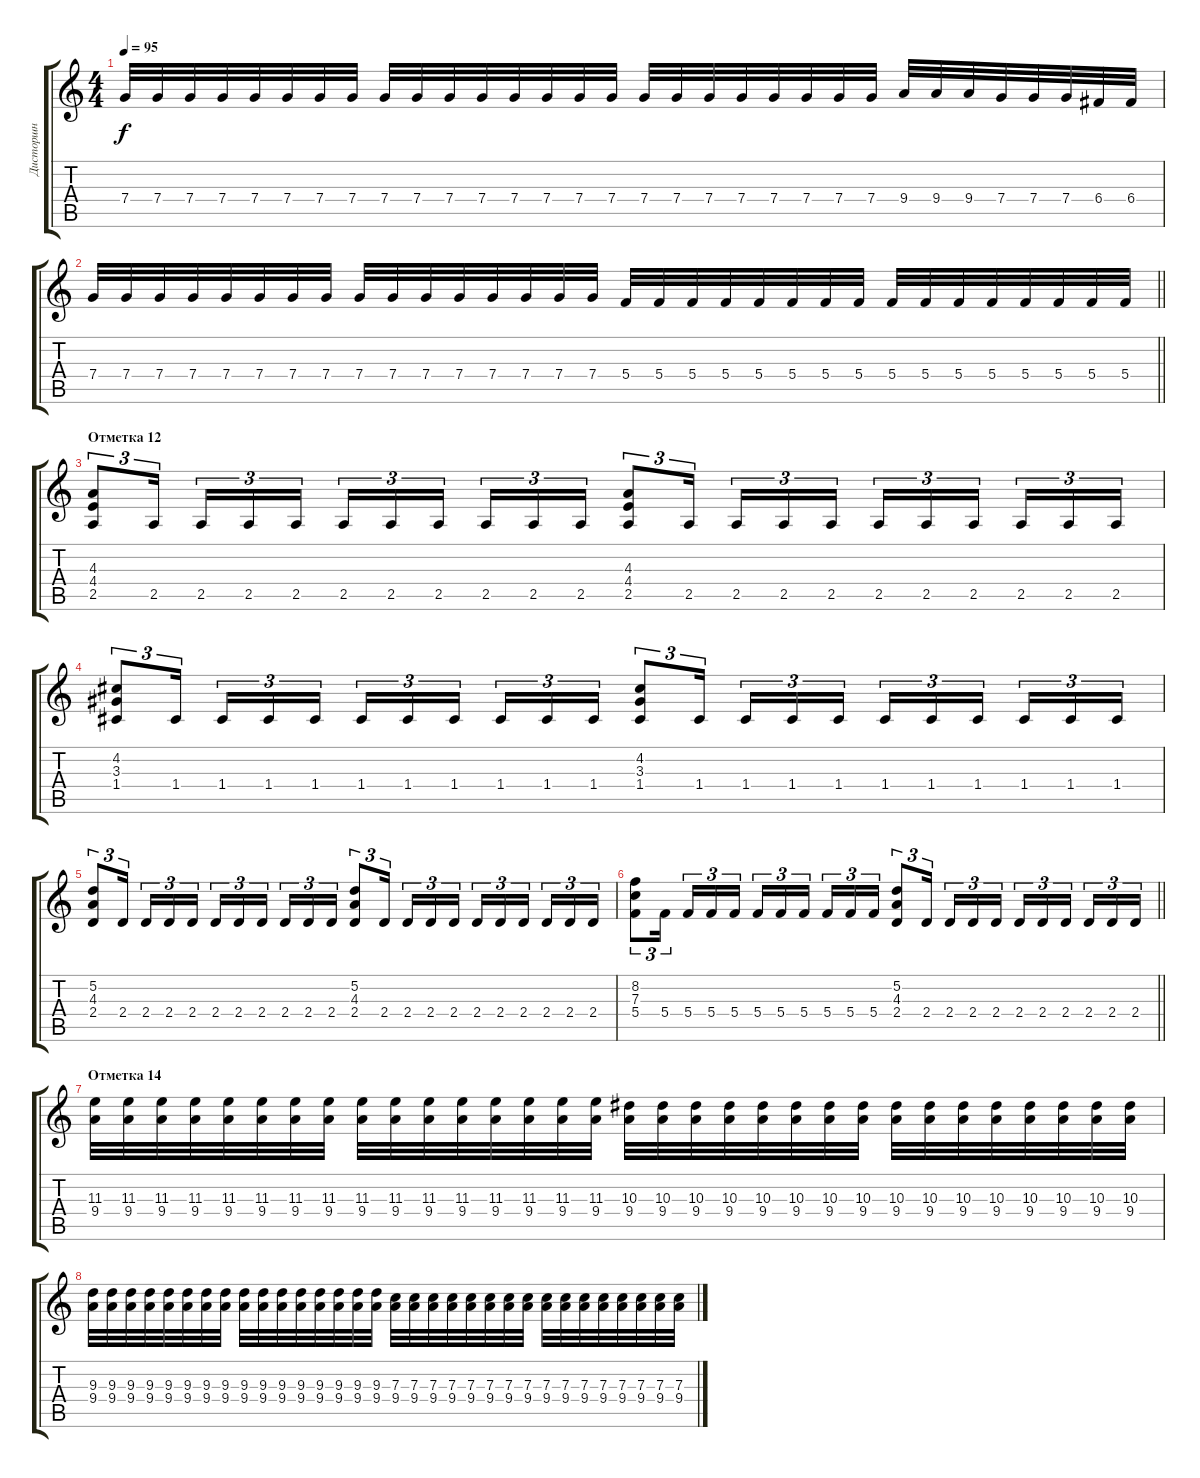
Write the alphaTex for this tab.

\track ("Дисторшн" "Дисторшн") {instrument distortionguitar}
\staff {score tabs}
\tuning (D4 A3 F3 C3 G2 D2) {hide}
\ts (4 4)
\tempo 95
\clef g2
\ks c
7.4.32{dy f} 7.4.32 7.4.32 7.4.32 7.4.32 7.4.32 7.4.32 7.4.32 7.4.32 7.4.32 7.4.32 7.4.32 7.4.32 7.4.32 7.4.32 7.4.32 7.4.32 7.4.32 7.4.32 7.4.32 7.4.32 7.4.32 7.4.32 7.4.32 9.4.32 9.4.32 9.4.32 7.4.32 7.4.32 7.4.32 6.4.32 6.4.32 |
\barLineRight lightlight
7.4.32 7.4.32 7.4.32 7.4.32 7.4.32 7.4.32 7.4.32 7.4.32 7.4.32 7.4.32 7.4.32 7.4.32 7.4.32 7.4.32 7.4.32 7.4.32 5.4.32 5.4.32 5.4.32 5.4.32 5.4.32 5.4.32 5.4.32 5.4.32 5.4.32 5.4.32 5.4.32 5.4.32 5.4.32 5.4.32 5.4.32 5.4.32 |
\section ("" "Отметка 12")
(4.3 4.4 2.5).8{tu (3 2)} 2.5.16{tu (3 2) beam splitsecondary} 2.5.16{tu (3 2)} 2.5.16{tu (3 2)} 2.5.16{tu (3 2)} 2.5.16{tu (3 2)} 2.5.16{tu (3 2)} 2.5.16{tu (3 2) beam splitsecondary} 2.5.16{tu (3 2)} 2.5.16{tu (3 2)} 2.5.16{tu (3 2)} (4.3 4.4 2.5).8{tu (3 2)} 2.5.16{tu (3 2) beam splitsecondary} 2.5.16{tu (3 2)} 2.5.16{tu (3 2)} 2.5.16{tu (3 2)} 2.5.16{tu (3 2)} 2.5.16{tu (3 2)} 2.5.16{tu (3 2) beam splitsecondary} 2.5.16{tu (3 2)} 2.5.16{tu (3 2)} 2.5.16{tu (3 2)} |
(4.2 3.3 1.4).8{tu (3 2)} 1.4.16{tu (3 2) beam splitsecondary} 1.4.16{tu (3 2)} 1.4.16{tu (3 2)} 1.4.16{tu (3 2)} 1.4.16{tu (3 2)} 1.4.16{tu (3 2)} 1.4.16{tu (3 2) beam splitsecondary} 1.4.16{tu (3 2)} 1.4.16{tu (3 2)} 1.4.16{tu (3 2)} (4.2 3.3 1.4).8{tu (3 2)} 1.4.16{tu (3 2) beam splitsecondary} 1.4.16{tu (3 2)} 1.4.16{tu (3 2)} 1.4.16{tu (3 2)} 1.4.16{tu (3 2)} 1.4.16{tu (3 2)} 1.4.16{tu (3 2) beam splitsecondary} 1.4.16{tu (3 2)} 1.4.16{tu (3 2)} 1.4.16{tu (3 2)} |
(5.2 4.3 2.4).8{tu (3 2)} 2.4.16{tu (3 2) beam splitsecondary} 2.4.16{tu (3 2)} 2.4.16{tu (3 2)} 2.4.16{tu (3 2)} 2.4.16{tu (3 2)} 2.4.16{tu (3 2)} 2.4.16{tu (3 2) beam splitsecondary} 2.4.16{tu (3 2)} 2.4.16{tu (3 2)} 2.4.16{tu (3 2)} (5.2 4.3 2.4).8{tu (3 2)} 2.4.16{tu (3 2) beam splitsecondary} 2.4.16{tu (3 2)} 2.4.16{tu (3 2)} 2.4.16{tu (3 2)} 2.4.16{tu (3 2)} 2.4.16{tu (3 2)} 2.4.16{tu (3 2) beam splitsecondary} 2.4.16{tu (3 2)} 2.4.16{tu (3 2)} 2.4.16{tu (3 2)} |
\barLineRight lightlight
(8.2 7.3 5.4).8{tu (3 2)} 5.4.16{tu (3 2) beam splitsecondary} 5.4.16{tu (3 2)} 5.4.16{tu (3 2)} 5.4.16{tu (3 2)} 5.4.16{tu (3 2)} 5.4.16{tu (3 2)} 5.4.16{tu (3 2) beam splitsecondary} 5.4.16{tu (3 2)} 5.4.16{tu (3 2)} 5.4.16{tu (3 2)} (5.2 4.3 2.4).8{tu (3 2)} 2.4.16{tu (3 2) beam splitsecondary} 2.4.16{tu (3 2)} 2.4.16{tu (3 2)} 2.4.16{tu (3 2)} 2.4.16{tu (3 2)} 2.4.16{tu (3 2)} 2.4.16{tu (3 2) beam splitsecondary} 2.4.16{tu (3 2)} 2.4.16{tu (3 2)} 2.4.16{tu (3 2)} |
\section ("" "Отметка 14")
(11.3 9.4).32 (11.3 9.4).32 (11.3 9.4).32 (11.3 9.4).32 (11.3 9.4).32 (11.3 9.4).32 (11.3 9.4).32 (11.3 9.4).32 (11.3 9.4).32 (11.3 9.4).32 (11.3 9.4).32 (11.3 9.4).32 (11.3 9.4).32 (11.3 9.4).32 (11.3 9.4).32 (11.3 9.4).32 (10.3 9.4).32 (10.3 9.4).32 (10.3 9.4).32 (10.3 9.4).32 (10.3 9.4).32 (10.3 9.4).32 (10.3 9.4).32 (10.3 9.4).32 (10.3 9.4).32 (10.3 9.4).32 (10.3 9.4).32 (10.3 9.4).32 (10.3 9.4).32 (10.3 9.4).32 (10.3 9.4).32 (10.3 9.4).32 |
(9.3 9.4).32 (9.3 9.4).32 (9.3 9.4).32 (9.3 9.4).32 (9.3 9.4).32 (9.3 9.4).32 (9.3 9.4).32 (9.3 9.4).32 (9.3 9.4).32 (9.3 9.4).32 (9.3 9.4).32 (9.3 9.4).32 (9.3 9.4).32 (9.3 9.4).32 (9.3 9.4).32 (9.3 9.4).32 (7.3 9.4).32 (7.3 9.4).32 (7.3 9.4).32 (7.3 9.4).32 (7.3 9.4).32 (7.3 9.4).32 (7.3 9.4).32 (7.3 9.4).32 (7.3 9.4).32 (7.3 9.4).32 (7.3 9.4).32 (7.3 9.4).32 (7.3 9.4).32 (7.3 9.4).32 (7.3 9.4).32 (7.3 9.4).32
